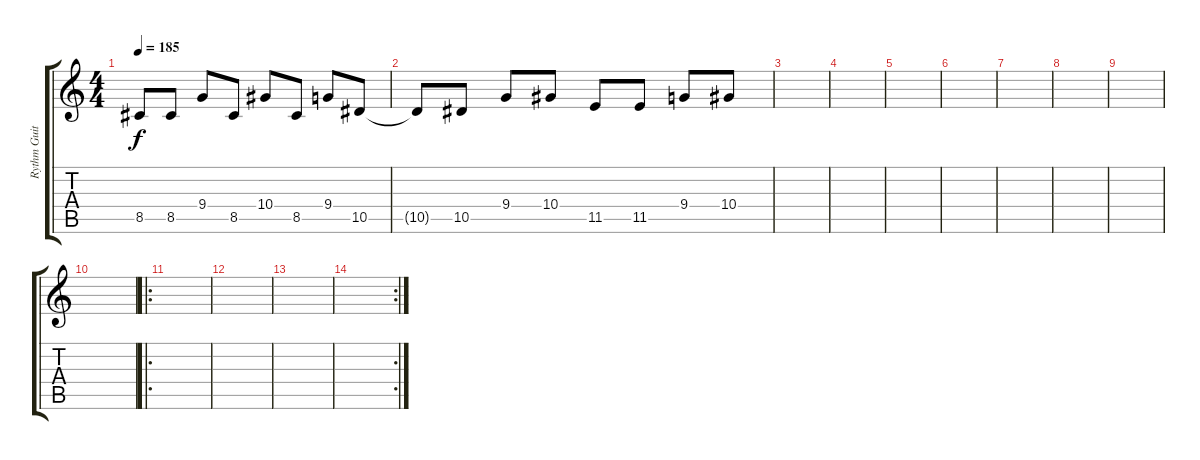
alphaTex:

\track ("Rythm Guitar" "Rythm Guit") {instrument distortionguitar}
\staff {score tabs}
\tuning (C4 G3 Eb3 Bb2 F2 C2) {hide}
\ts (4 4)
\tempo 185
\clef g2
\ks c
8.5.8{dy f} 8.5.8 9.4.8 8.5.8 10.4.8 8.5.8 9.4.8 10.5.8 |
10.5{t}.8 10.5.8 9.4.8 10.4.8 11.5.8 11.5.8 9.4.8 10.4.8 |
|
|
|
|
|
|
|
|
\ro
|
|
|
\rc 2
